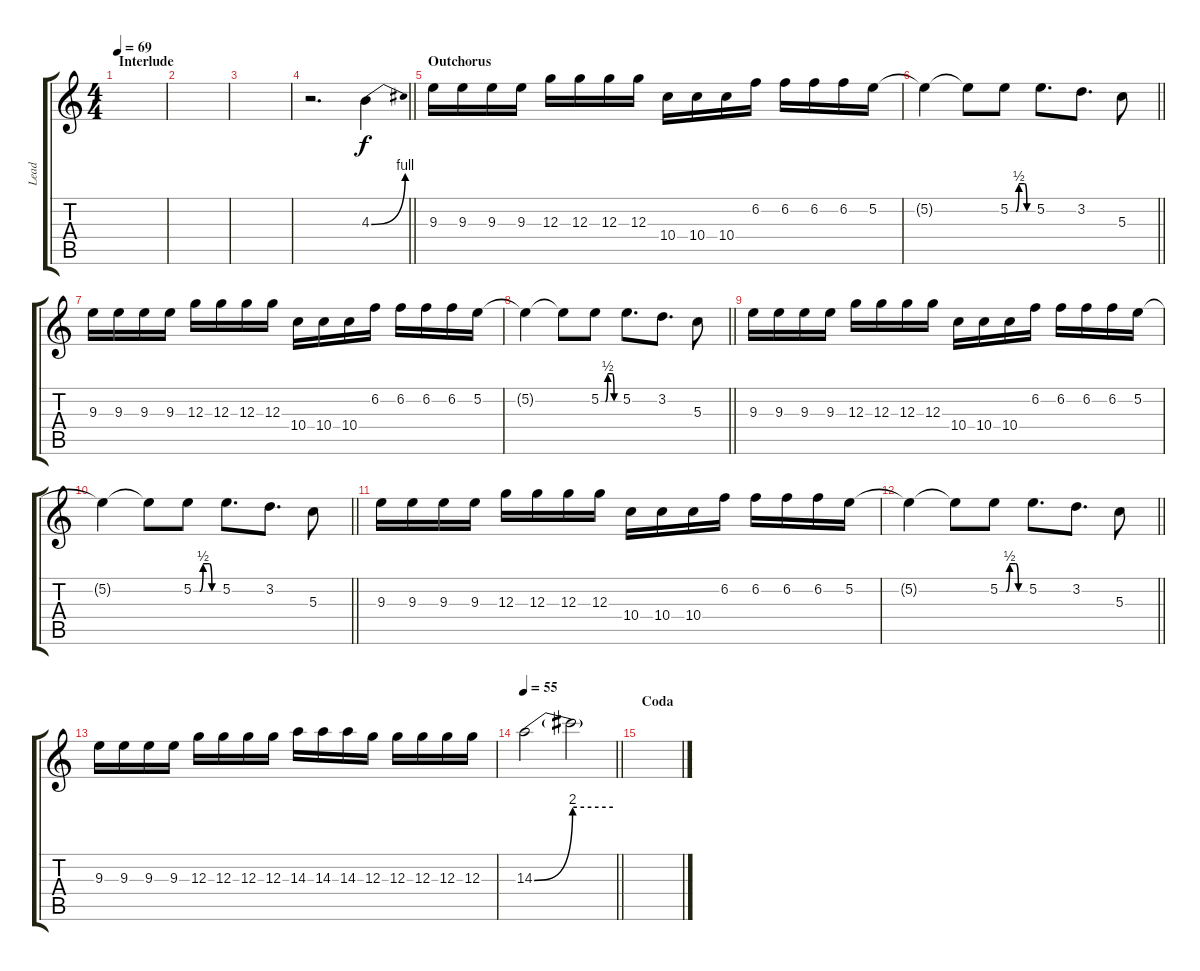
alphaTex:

\track ("Lead" "Lead") {instrument electricguitarclean}
\staff {score tabs}
\tuning (E4 B3 G3 D3 A2 E2) {hide}
\ts (4 4)
\section ("" "Interlude")
\tempo 69
\clef g2
\ks c
|
|
|
\barLineRight lightlight
r.2{d} 4.3{be (bend 0 0 60 4)}.4{volume 14 balance 8 instrument electricguitarclean} |
\section ("" "Outchorus")
9.3.16 9.3.16 9.3.16 9.3.16 12.3.16 12.3.16 12.3.16 12.3.16 10.4.16 10.4.16 10.4.16 6.2.16 6.2.16 6.2.16 6.2.16 5.2.16 |
\barLineRight lightlight
5.2{t}.4 5.2{t}.8 5.2{be (custom 0 0 15 0 23 2 38 2 44 0 60 0)}.8 5.2.8{d} 3.2.8{d} 5.3.8 |
9.3.16 9.3.16 9.3.16 9.3.16 12.3.16 12.3.16 12.3.16 12.3.16 10.4.16 10.4.16 10.4.16 6.2.16 6.2.16 6.2.16 6.2.16 5.2.16 |
\barLineRight lightlight
5.2{t}.4 5.2{t}.8 5.2{be (custom 0 0 15 0 23 2 38 2 44 0 60 0)}.8 5.2.8{d} 3.2.8{d} 5.3.8 |
9.3.16 9.3.16 9.3.16 9.3.16 12.3.16 12.3.16 12.3.16 12.3.16 10.4.16 10.4.16 10.4.16 6.2.16 6.2.16 6.2.16 6.2.16 5.2.16 |
\barLineRight lightlight
5.2{t}.4 5.2{t}.8 5.2{be (custom 0 0 15 0 23 2 38 2 44 0 60 0)}.8 5.2.8{d} 3.2.8{d} 5.3.8 |
9.3.16 9.3.16 9.3.16 9.3.16 12.3.16 12.3.16 12.3.16 12.3.16 10.4.16 10.4.16 10.4.16 6.2.16 6.2.16 6.2.16 6.2.16 5.2.16 |
\barLineRight lightlight
5.2{t}.4 5.2{t}.8 5.2{be (custom 0 0 15 0 23 2 38 2 44 0 60 0)}.8 5.2.8{d} 3.2.8{d} 5.3.8 |
9.3.16 9.3.16 9.3.16 9.3.16 12.3.16 12.3.16 12.3.16 12.3.16 14.3.16 14.3.16 14.3.16 12.3.16 12.3.16 12.3.16 12.3.16 12.3.16 |
\tempo 55
\barLineRight lightlight
14.3{be (bend 0 0 60 8)}.2 14.3{be (hold 0 8 60 8) t}.2 |
\section ("" "Coda")
